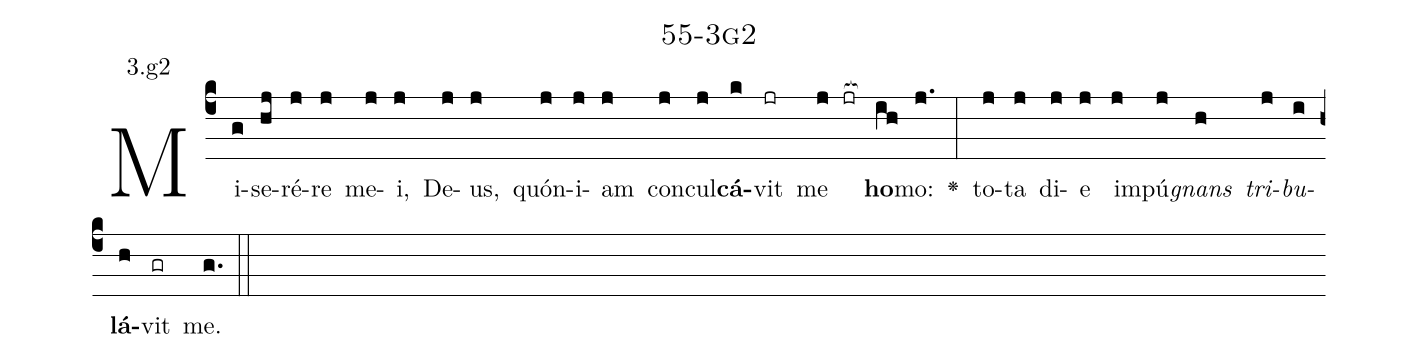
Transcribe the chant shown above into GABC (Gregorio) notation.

name: 55-3g2;
annotation: 3.g2;
%%
(c4)Mi(g)se(hj)ré(j)re(j) me(j)i,(j) De(j)us,(j) quón(j)i(j)am(j) con(j)cul(j)<b>cá</b>(k)vit(jr) me(j jr[ocb:1{]) <b>ho</b>(ih[ocb:0}])mo:(j.) <v>\greheightstar</v>(:) to(j)ta(j) di(j)e(j) im(j)pú(j)<i>gnans</i>(h) <i>tri</i>(j)<i>bu</i>(i)<b>lá</b>(h)vit(gr) me.(g.) (::)


%E(j) u(h) o(j) u(i) a(h) e.(g.) (::)
